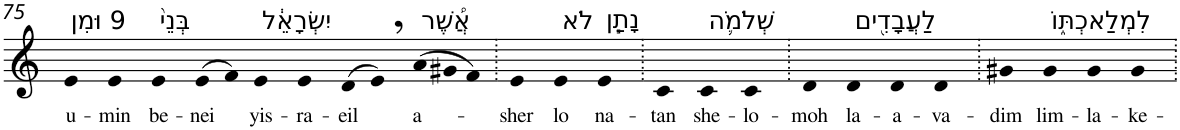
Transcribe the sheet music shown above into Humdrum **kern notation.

**kern	**text
*part1	*part1
*staff1	*staff1
*I"Piano	*
*I'Pno	*
!!LO:PB:g=z
*clefG2	*
*k[]	*
=75	=75
!LO:TX:a:t=9 וּמִן	!
!	!LO:LY:b
4e	u-
!	!LO:LY:b
4e	-min
!LO:TX:a:t=בְּנֵי֙	!
!	!LO:LY:b
4e	be-
!	!LO:LY:b
(>8e	-nei
8f)	.
!LO:TX:a:t=יִשְׂרָאֵ֔ל	!
!	!LO:LY:b
4e	yis-
!	!LO:LY:b
4e	-ra-
!	!LO:LY:b
(>8d	-eil
8e,)	.
*Xtuplet	*
!LO:TX:a:t=אֲ֠שֶׁר	!
!	!LO:LY:b
(>12a	a-
12g#X	.
12f)	.
=76.	=76.
!	!LO:LY:b
4e	-sher
!LO:TX:a:t=לֹא	!
!	!LO:LY:b
4e	lo
!LO:TX:a:t=נָתַ֧ן	!
!	!LO:LY:b
4e	na-
=77.	=77.
!	!LO:LY:b
4c	-tan
!LO:TX:a:t=שְׁלֹמֹ֛ה	!
!	!LO:LY:b
4c	she-
!	!LO:LY:b
4c	-lo-
=78.	=78.
!	!LO:LY:b
4d	-moh
!LO:TX:a:t=לַעֲבָדִ֖ים	!
!	!LO:LY:b
4d	la-
!	!LO:LY:b
4d	-a-
!	!LO:LY:b
4d	-va-
=79.	=79.
!	!LO:LY:b
4g#X	-dim
!LO:TX:a:t=לִמְלַאכְתּ֑וֹ	!
!	!LO:LY:b
4g#	lim-
!	!LO:LY:b
4g#	-la-
!	!LO:LY:b
4g#	-ke-
=.	=.
*-	*-
